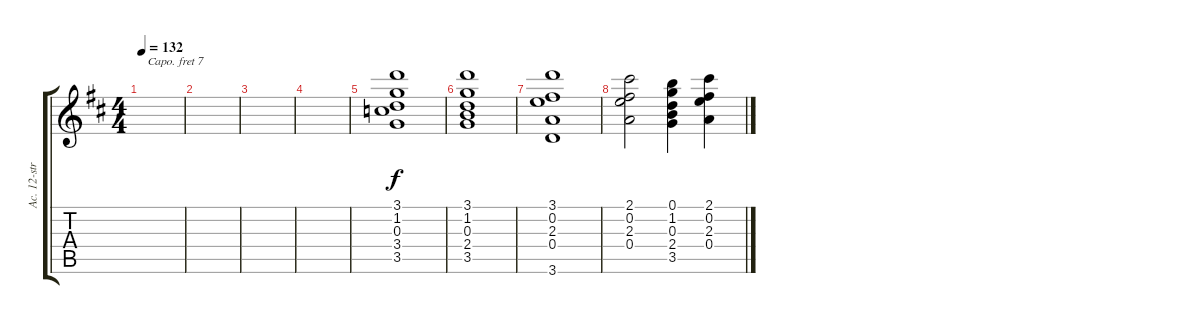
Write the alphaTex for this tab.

\track ("Ac. 12-str. Gtr. (Capo 7)" "Ac. 12-str") {instrument acousticguitarsteel}
\staff {score tabs}
\capo 7
\tuning (E4 B3 G3 D3 A2 E2) {hide}
\ts (4 4)
\tempo 132
\clef g2
\ks d
|
|
|
|
(3.1 1.2 0.3 3.4 3.5).1 |
(3.1 1.2 0.3 2.4 3.5).1 |
(3.1 0.2 2.3 0.4 3.6).1 |
(2.1 0.2 2.3 0.4).2 (0.1 1.2 0.3 2.4 3.5).4 (2.1 0.2 2.3 0.4).4
